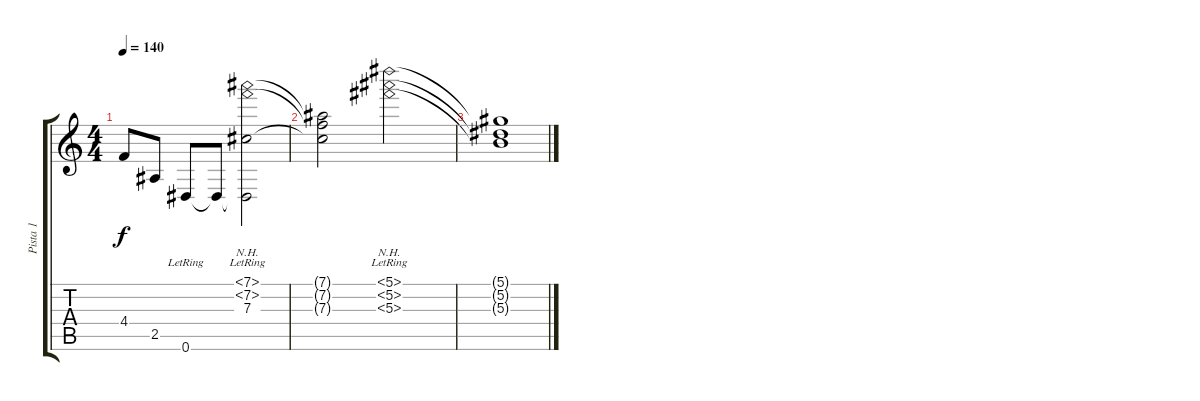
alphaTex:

\track ("Pista 1" "Pista 1") {instrument acousticguitarsteel}
\staff {score tabs}
\tuning (Eb4 Bb3 Gb3 Db3 Ab2 Eb2) {hide}
\ts (4 4)
\tempo 140
\clef g2
\ks c
4.4.8{dy f} 2.5.8 0.6{lr}.8 0.6{t}.8 (7.1{nh lr} 7.2{nh lr} 7.3{lr} 0.6{t}).2 |
(7.1{t} 7.2{t} 7.3{t}).2 (5.1{nh lr} 5.2{nh} 5.3{nh}).2 |
(5.1{t} 5.2{t} 5.3{t}).1
